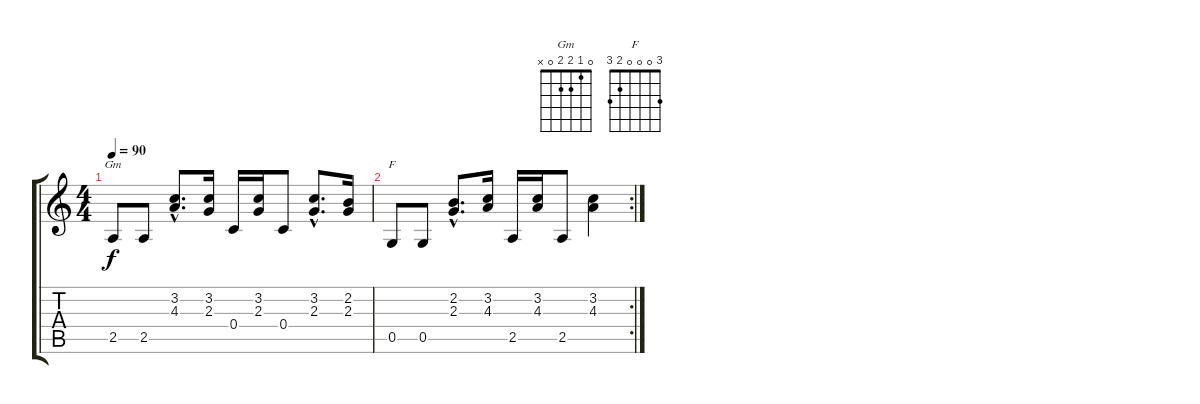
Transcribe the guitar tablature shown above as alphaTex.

\track "" {instrument acousticguitarnylon}
\staff {score tabs}
\tuning (D4 A3 F3 C3 G2 D2) {hide}
\chord ("Gm" 0 1 2 2 0 x)
\chord ("F" 3 0 0 0 2 3)
\ts (4 4)
\tempo 90
\clef g2
\ks c
2.5.8{ch "Gm" dy f} 2.5.8 (3.2{hac} 4.3{hac}).8{d} (3.2 2.3).16 0.4.16 (3.2 2.3).16 0.4.8 (3.2{hac} 2.3{hac}).8{d} (2.2 2.3).16 |
\rc 2
0.5.8{ch "F"} 0.5.8 (2.2{hac} 2.3{hac}).8{d} (3.2 4.3).16 2.5.16 (3.2 4.3).16 2.5.8 (3.2 4.3).4
